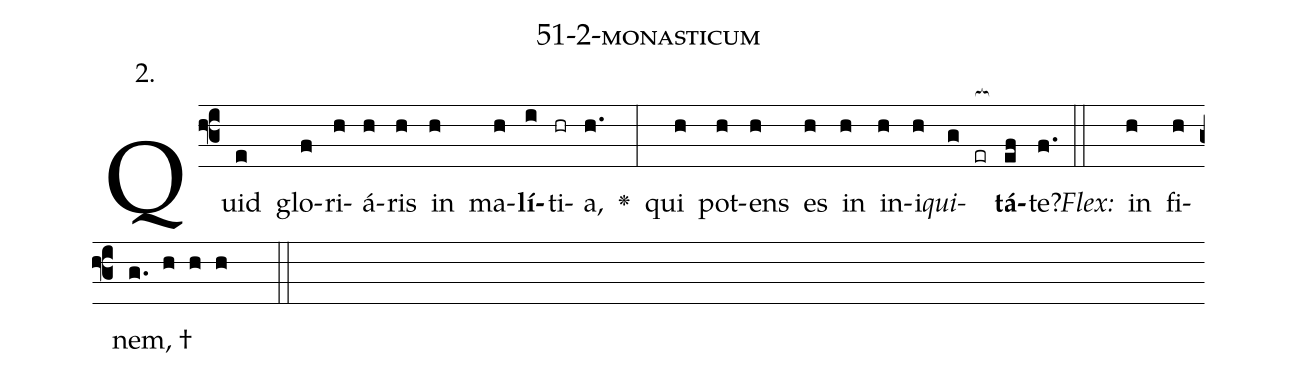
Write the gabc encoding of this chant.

name: 51-2-monasticum;
annotation: 2.;
%%
(f3)Quid(e) glo(f)ri(h)á(h)ris(h) in(h) ma(h)<b>lí</b>(i)ti(hr)a,(h.) <v>\greheightstar</v>(:) qui(h) pot(h)ens(h) es(h) in(h) in(h)i(h)<i>qui</i>(g er[ocb:1{])<b>tá</b>(ef[ocb:0}])te?(f.) (::)
<i>Flex:</i>()  in(h) fi(h)nem, †(g. h h h  ::)

%E(h) u(h) o(h) u(g) a(ef) e.(f.) (::)
